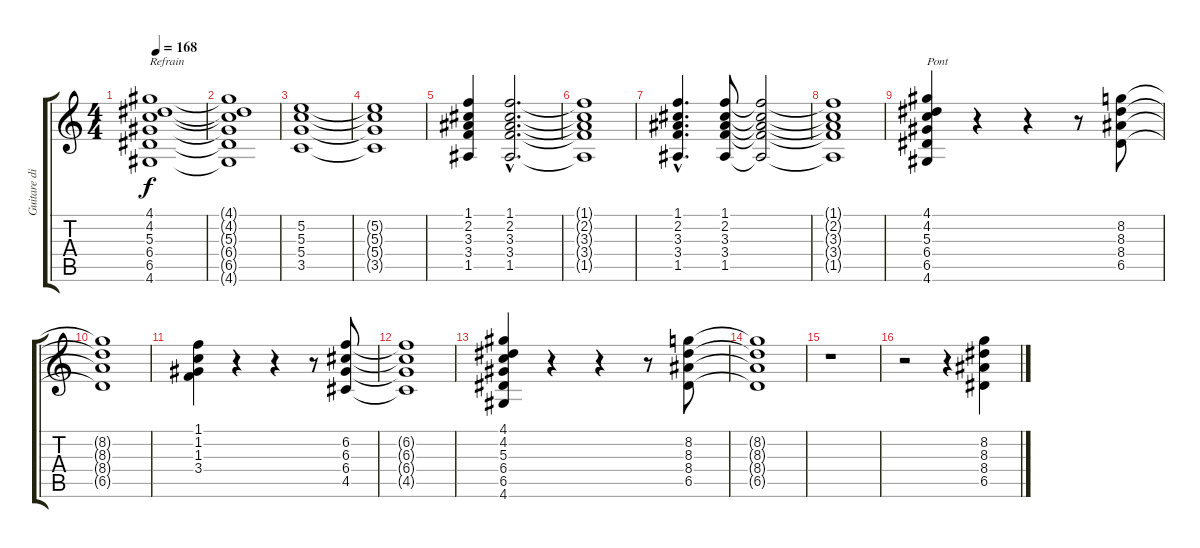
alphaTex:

\track ("Guitare disto" "Guitare di") {instrument distortionguitar}
\staff {score tabs}
\tuning (E4 B3 G3 D3 A2 E2) {hide}
\ts (4 4)
\tempo 168
\clef g2
\ks c
(4.1 4.2 5.3 6.4 6.5 4.6).1{txt "Refrain" dy f} |
(4.1{t} 4.2{t} 5.3{t} 6.4{t} 6.5{t} 4.6{t}).1 |
(5.2 5.3 5.4 3.5).1 |
(5.2{t} 5.3{t} 5.4{t} 3.5{t}).1 |
(1.1 2.2 3.3 3.4 1.5).4 (1.1{hac} 2.2{hac} 3.3{hac} 3.4{hac} 1.5{hac}).2{d} |
(1.1{t} 2.2{t} 3.3{t} 3.4{t} 1.5{t}).1 |
(1.1{hac} 2.2{hac} 3.3{hac} 3.4{hac} 1.5{hac}).4{d} (1.1 2.2 3.3 3.4 1.5).8 (1.1{t} 2.2{t} 3.3{t} 3.4{t} 1.5{t}).2 |
(1.1{t} 2.2{t} 3.3{t} 3.4{t} 1.5{t}).1 |
(4.1 4.2 5.3 6.4 6.5 4.6).4{txt "Pont"} r.4 r.4 r.8 (8.2 8.3 8.4 6.5).8 |
(8.2{t} 8.3{t} 8.4{t} 6.5{t}).1 |
(1.1 1.2 1.3 3.4).4 r.4 r.4 r.8 (6.2 6.3 6.4 4.5).8 |
(6.2{t} 6.3{t} 6.4{t} 4.5{t}).1 |
(4.1 4.2 5.3 6.4 6.5 4.6).4 r.4 r.4 r.8 (8.2 8.3 8.4 6.5).8 |
(8.2{t} 8.3{t} 8.4{t} 6.5{t}).1 |
r.1 |
r.2 r.4 (8.2 8.3 8.4 6.5).4
